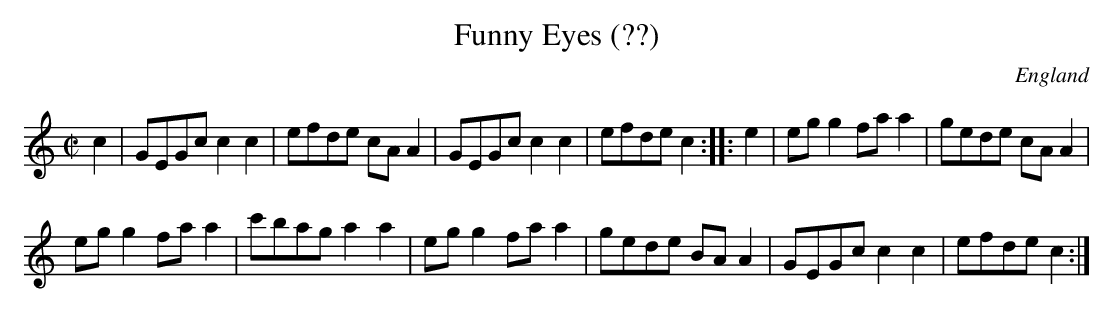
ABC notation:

X:1
T:Funny Eyes (??)
L:1/8
M:C|
O:England
K:C
c2 | GEGc c2c2 | efde cAA2 |GEGc c2c2 | efde c2 :: \
e2 | egg2 faa2 | gede cA A2 |
egg2 faa2 | c'bag a2a2 | \
egg2 faa2 | gede BAA2 | GEGc c2c2 | efde c2 :|
